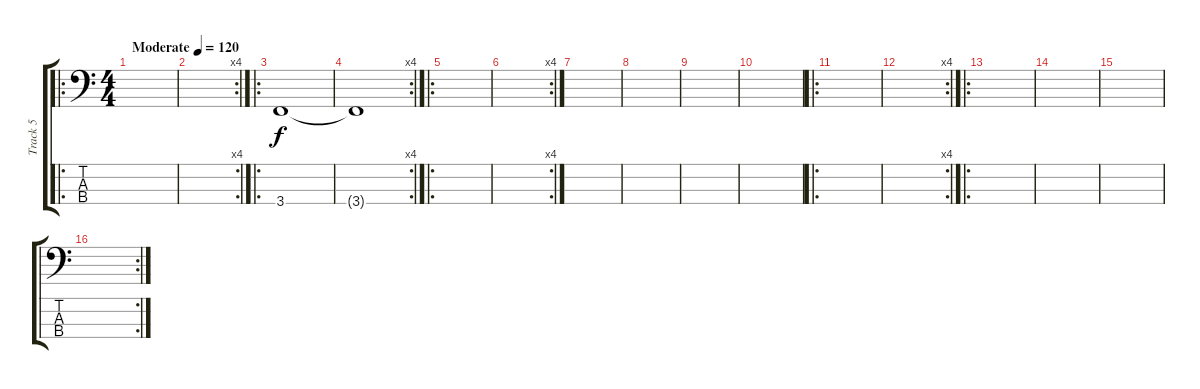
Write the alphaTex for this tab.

\track ("Track 5" "Track 5") {instrument electricbassfinger}
\staff {score tabs}
\tuning (F2 C2 G1 D1) {hide}
\ro
\ts (4 4)
\tempo (120 "Moderate")
\clef f4
\ks c
|
\rc 4
|
\ro
3.4.1 |
\rc 4
3.4{t}.1 |
\ro
|
\rc 4
|
|
|
|
|
\ro
|
\rc 4
|
\ro
|
|
|
\rc 2
